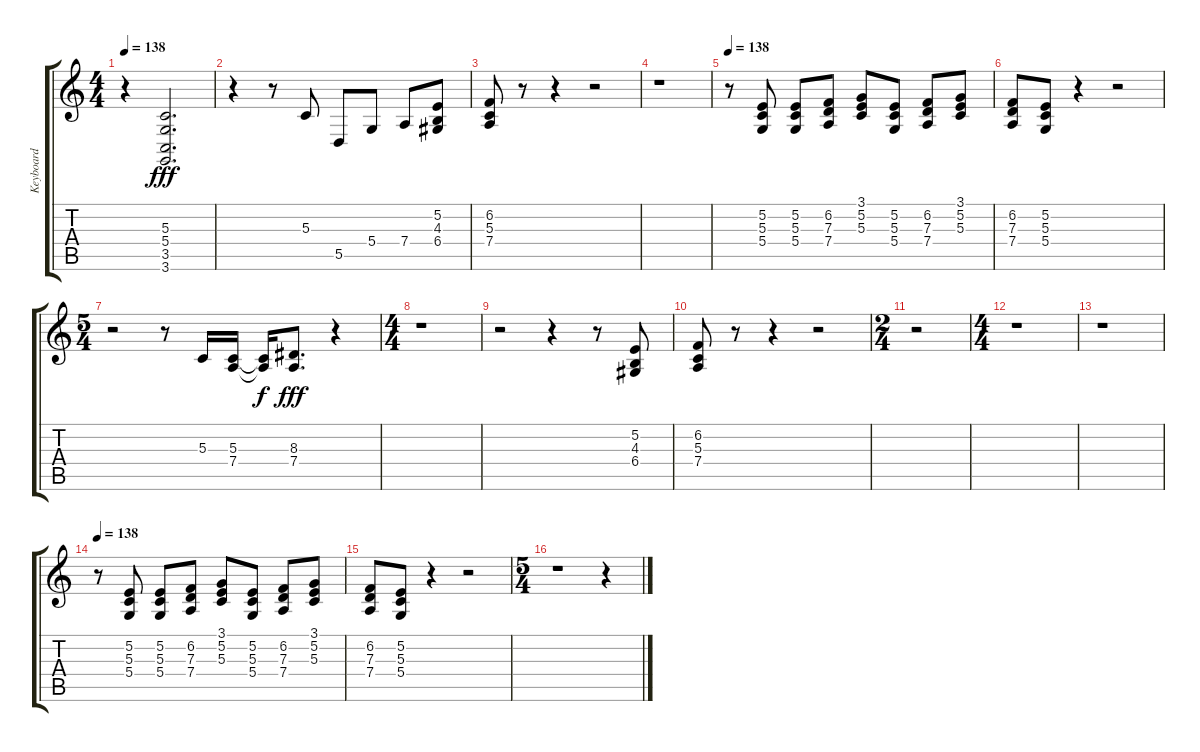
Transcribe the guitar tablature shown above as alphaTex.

\track ("Keyboard" "Keyboard") {instrument clavinet}
\staff {score tabs}
\tuning (E4 B3 G3 D3 A2 E2) {hide}
\ts (4 4)
\tempo 138
\clef g2
\ks c
r.4{dy fff} (5.3 5.4 3.5 3.6).2{d} |
r.4 r.8 5.3.8 5.5.8 5.4.8 7.4.8 (5.2 4.3 6.4).8 |
(6.2 5.3 7.4).8 r.8 r.4 r.2 |
r.1 |
\tempo 138
r.8{instrument electricgrandpiano} (5.2 5.3 5.4).8 (5.2 5.3 5.4).8 (6.2 7.3 7.4).8 (3.1 5.2 5.3).8 (5.2 5.3 5.4).8 (6.2 7.3 7.4).8 (3.1 5.2 5.3).8 |
(6.2 7.3 7.4).8 (5.2 5.3 5.4).8 r.4 r.2 |
\ts (5 4)
r.2 r.8 5.3.16 (5.3 7.4).16 (5.3{t} 7.4{t}).16{dy f} (8.3 7.4).8{d dy fff} r.4 |
\ts (4 4)
r.1 |
r.2 r.4 r.8 (5.2 4.3 6.4).8 |
(6.2 5.3 7.4).8 r.8 r.4 r.2 |
\ts (2 4)
r.2 |
\ts (4 4)
r.1 |
r.1 |
\tempo 138
r.8{instrument electricgrandpiano} (5.2 5.3 5.4).8 (5.2 5.3 5.4).8 (6.2 7.3 7.4).8 (3.1 5.2 5.3).8 (5.2 5.3 5.4).8 (6.2 7.3 7.4).8 (3.1 5.2 5.3).8 |
(6.2 7.3 7.4).8 (5.2 5.3 5.4).8 r.4 r.2 |
\ts (5 4)
r.1 r.4
